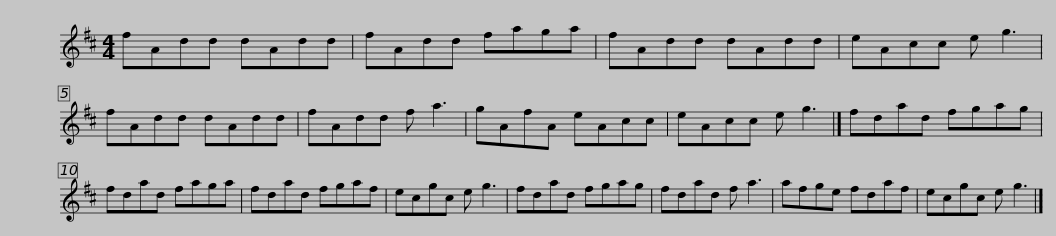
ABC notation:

X:1
L:1/8
M:4/4
I:linebreak $
K:D
V:1 treble
V:1
 fAdd dAdd | fAdd faga | fAdd dAdd | eAcc e g3 | fAdd dAdd |$ %5
 fAdd f a3 | gAfA eAcc | eAcc e g3 |] fdad fgag | fdad faga |$ %10
 fdad fgaf | ecgc e g3 | fdad fgag | fdad f a3 | afge fdaf | %15
 ecgc e g3 |] %16
